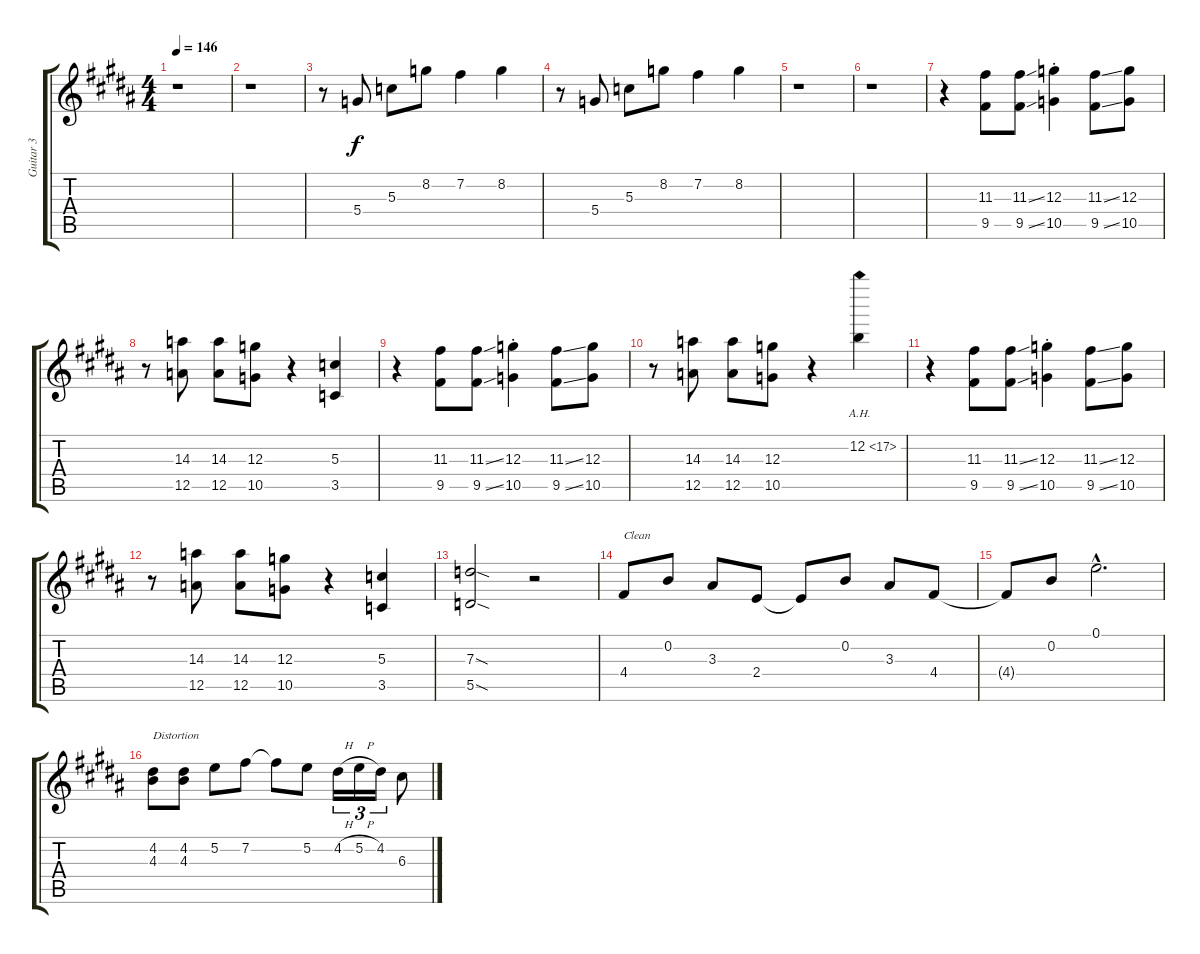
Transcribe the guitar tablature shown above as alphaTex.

\track ("Guitar 3" "Guitar 3") {instrument distortionguitar}
\staff {score tabs}
\tuning (E4 B3 G3 D3 A2 E2) {hide}
\ts (4 4)
\tempo 146
\clef g2
\ks b
r.1{dy f} |
r.1 |
r.8 5.4.8 5.3.8 8.2.8 7.2.4 8.2.4 |
r.8 5.4.8 5.3.8 8.2.8 7.2.4 8.2.4 |
r.1 |
r.1 |
r.4 (11.3 9.5).8 (11.3{ss} 9.5{ss}).8 (12.3{st} 10.5{st}).4 (11.3{ss} 9.5{ss}).8 (12.3 10.5).8 |
r.8 (14.3 12.5).8 (14.3 12.5).8 (12.3 10.5).8 r.4 (5.3 3.5).4 |
r.4 (11.3 9.5).8 (11.3{ss} 9.5{ss}).8 (12.3{st} 10.5{st}).4 (11.3{ss} 9.5{ss}).8 (12.3 10.5).8 |
r.8 (14.3 12.5).8 (14.3 12.5).8 (12.3 10.5).8 r.4 12.2{ah 5}.4 |
r.4 (11.3 9.5).8 (11.3{ss} 9.5{ss}).8 (12.3{st} 10.5{st}).4 (11.3{ss} 9.5{ss}).8 (12.3 10.5).8 |
r.8 (14.3 12.5).8 (14.3 12.5).8 (12.3 10.5).8 r.4 (5.3 3.5).4 |
(7.3{sod} 5.5{sod}).2 r.2 |
4.4.8{txt "Clean" volume 16 instrument electricguitarclean} 0.2.8 3.3.8 2.4.8 2.4{t}.8 0.2.8 3.3.8 4.4.8 |
4.4{t}.8 0.2.8 0.1{hac}.2{d} |
(4.2 4.3).8{txt "Distortion" volume 12 instrument distortionguitar} (4.2 4.3).8 5.2.8 7.2.8 7.2{t}.8 5.2.8 4.2{h}.16{tu (3 2)} 5.2{h}.16{tu (3 2)} 4.2.16{tu (3 2)} 6.3.8
